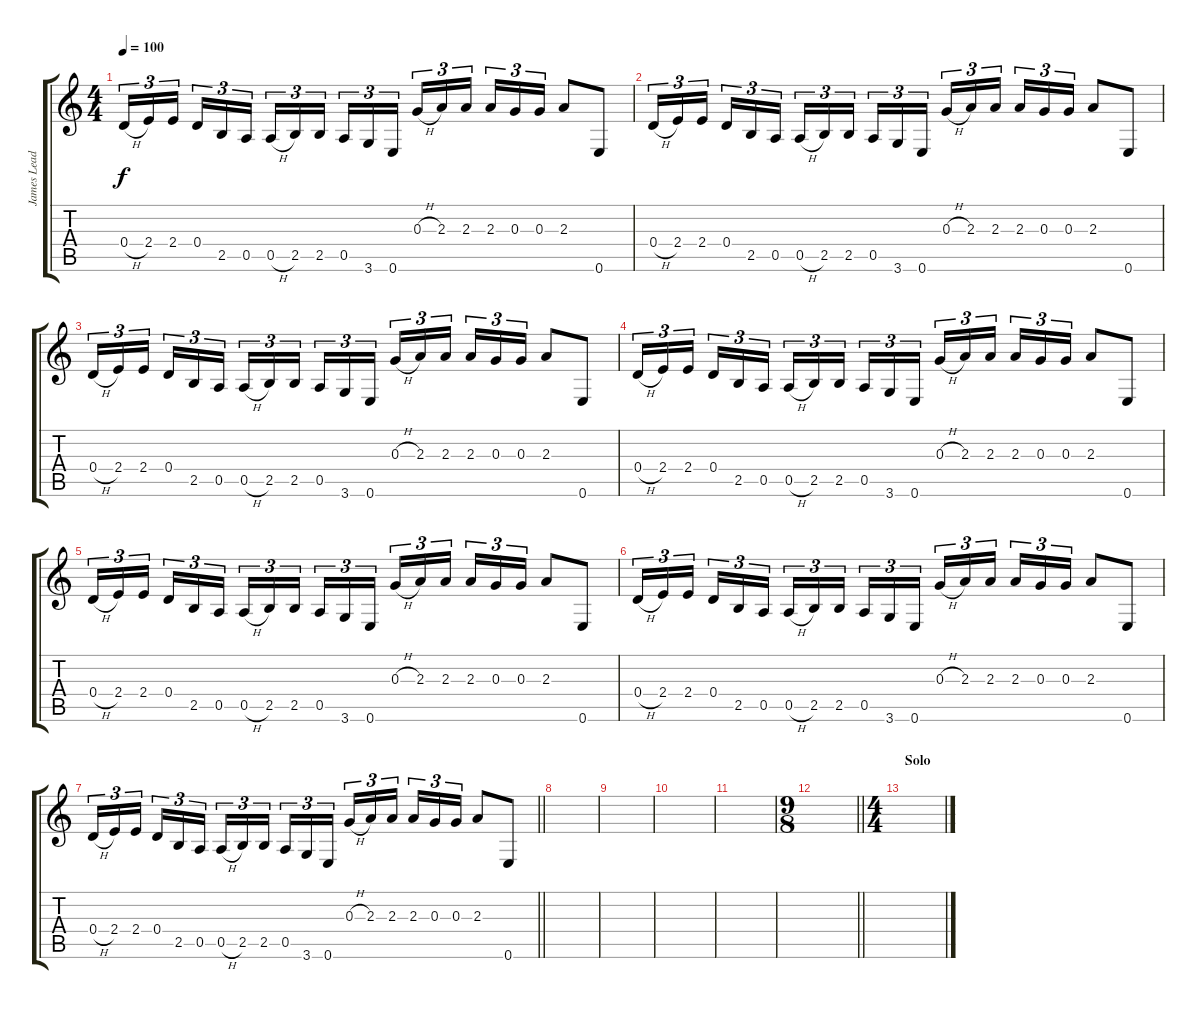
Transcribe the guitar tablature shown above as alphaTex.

\track ("James Lead" "James Lead") {instrument distortionguitar}
\staff {score tabs}
\tuning (E4 B3 G3 D3 A2 E2) {hide}
\ts (4 4)
\tempo 100
\clef g2
\ks c
0.4{h}.16{tu (3 2) dy f} 2.4.16{tu (3 2)} 2.4.16{tu (3 2) beam splitsecondary} 0.4.16{tu (3 2)} 2.5.16{tu (3 2)} 0.5.16{tu (3 2)} 0.5{h}.16{tu (3 2)} 2.5.16{tu (3 2)} 2.5.16{tu (3 2) beam splitsecondary} 0.5.16{tu (3 2)} 3.6.16{tu (3 2)} 0.6.16{tu (3 2)} 0.3{h}.16{tu (3 2)} 2.3.16{tu (3 2)} 2.3.16{tu (3 2) beam splitsecondary} 2.3.16{tu (3 2)} 0.3.16{tu (3 2)} 0.3.16{tu (3 2)} 2.3.8 0.6.8 |
0.4{h}.16{tu (3 2)} 2.4.16{tu (3 2)} 2.4.16{tu (3 2) beam splitsecondary} 0.4.16{tu (3 2)} 2.5.16{tu (3 2)} 0.5.16{tu (3 2)} 0.5{h}.16{tu (3 2)} 2.5.16{tu (3 2)} 2.5.16{tu (3 2) beam splitsecondary} 0.5.16{tu (3 2)} 3.6.16{tu (3 2)} 0.6.16{tu (3 2)} 0.3{h}.16{tu (3 2)} 2.3.16{tu (3 2)} 2.3.16{tu (3 2) beam splitsecondary} 2.3.16{tu (3 2)} 0.3.16{tu (3 2)} 0.3.16{tu (3 2)} 2.3.8 0.6.8 |
0.4{h}.16{tu (3 2)} 2.4.16{tu (3 2)} 2.4.16{tu (3 2) beam splitsecondary} 0.4.16{tu (3 2)} 2.5.16{tu (3 2)} 0.5.16{tu (3 2)} 0.5{h}.16{tu (3 2)} 2.5.16{tu (3 2)} 2.5.16{tu (3 2) beam splitsecondary} 0.5.16{tu (3 2)} 3.6.16{tu (3 2)} 0.6.16{tu (3 2)} 0.3{h}.16{tu (3 2)} 2.3.16{tu (3 2)} 2.3.16{tu (3 2) beam splitsecondary} 2.3.16{tu (3 2)} 0.3.16{tu (3 2)} 0.3.16{tu (3 2)} 2.3.8 0.6.8 |
0.4{h}.16{tu (3 2)} 2.4.16{tu (3 2)} 2.4.16{tu (3 2) beam splitsecondary} 0.4.16{tu (3 2)} 2.5.16{tu (3 2)} 0.5.16{tu (3 2)} 0.5{h}.16{tu (3 2)} 2.5.16{tu (3 2)} 2.5.16{tu (3 2) beam splitsecondary} 0.5.16{tu (3 2)} 3.6.16{tu (3 2)} 0.6.16{tu (3 2)} 0.3{h}.16{tu (3 2)} 2.3.16{tu (3 2)} 2.3.16{tu (3 2) beam splitsecondary} 2.3.16{tu (3 2)} 0.3.16{tu (3 2)} 0.3.16{tu (3 2)} 2.3.8 0.6.8 |
0.4{h}.16{tu (3 2)} 2.4.16{tu (3 2)} 2.4.16{tu (3 2) beam splitsecondary} 0.4.16{tu (3 2)} 2.5.16{tu (3 2)} 0.5.16{tu (3 2)} 0.5{h}.16{tu (3 2)} 2.5.16{tu (3 2)} 2.5.16{tu (3 2) beam splitsecondary} 0.5.16{tu (3 2)} 3.6.16{tu (3 2)} 0.6.16{tu (3 2)} 0.3{h}.16{tu (3 2)} 2.3.16{tu (3 2)} 2.3.16{tu (3 2) beam splitsecondary} 2.3.16{tu (3 2)} 0.3.16{tu (3 2)} 0.3.16{tu (3 2)} 2.3.8 0.6.8 |
0.4{h}.16{tu (3 2)} 2.4.16{tu (3 2)} 2.4.16{tu (3 2) beam splitsecondary} 0.4.16{tu (3 2)} 2.5.16{tu (3 2)} 0.5.16{tu (3 2)} 0.5{h}.16{tu (3 2)} 2.5.16{tu (3 2)} 2.5.16{tu (3 2) beam splitsecondary} 0.5.16{tu (3 2)} 3.6.16{tu (3 2)} 0.6.16{tu (3 2)} 0.3{h}.16{tu (3 2)} 2.3.16{tu (3 2)} 2.3.16{tu (3 2) beam splitsecondary} 2.3.16{tu (3 2)} 0.3.16{tu (3 2)} 0.3.16{tu (3 2)} 2.3.8 0.6.8 |
\barLineRight lightlight
0.4{h}.16{tu (3 2)} 2.4.16{tu (3 2)} 2.4.16{tu (3 2) beam splitsecondary} 0.4.16{tu (3 2)} 2.5.16{tu (3 2)} 0.5.16{tu (3 2)} 0.5{h}.16{tu (3 2)} 2.5.16{tu (3 2)} 2.5.16{tu (3 2) beam splitsecondary} 0.5.16{tu (3 2)} 3.6.16{tu (3 2)} 0.6.16{tu (3 2)} 0.3{h}.16{tu (3 2)} 2.3.16{tu (3 2)} 2.3.16{tu (3 2) beam splitsecondary} 2.3.16{tu (3 2)} 0.3.16{tu (3 2)} 0.3.16{tu (3 2)} 2.3.8 0.6.8 |
\section ("" "")
|
|
|
|
\ts (9 8)
\barLineRight lightlight
|
\ts (4 4)
\section ("" "Solo")
